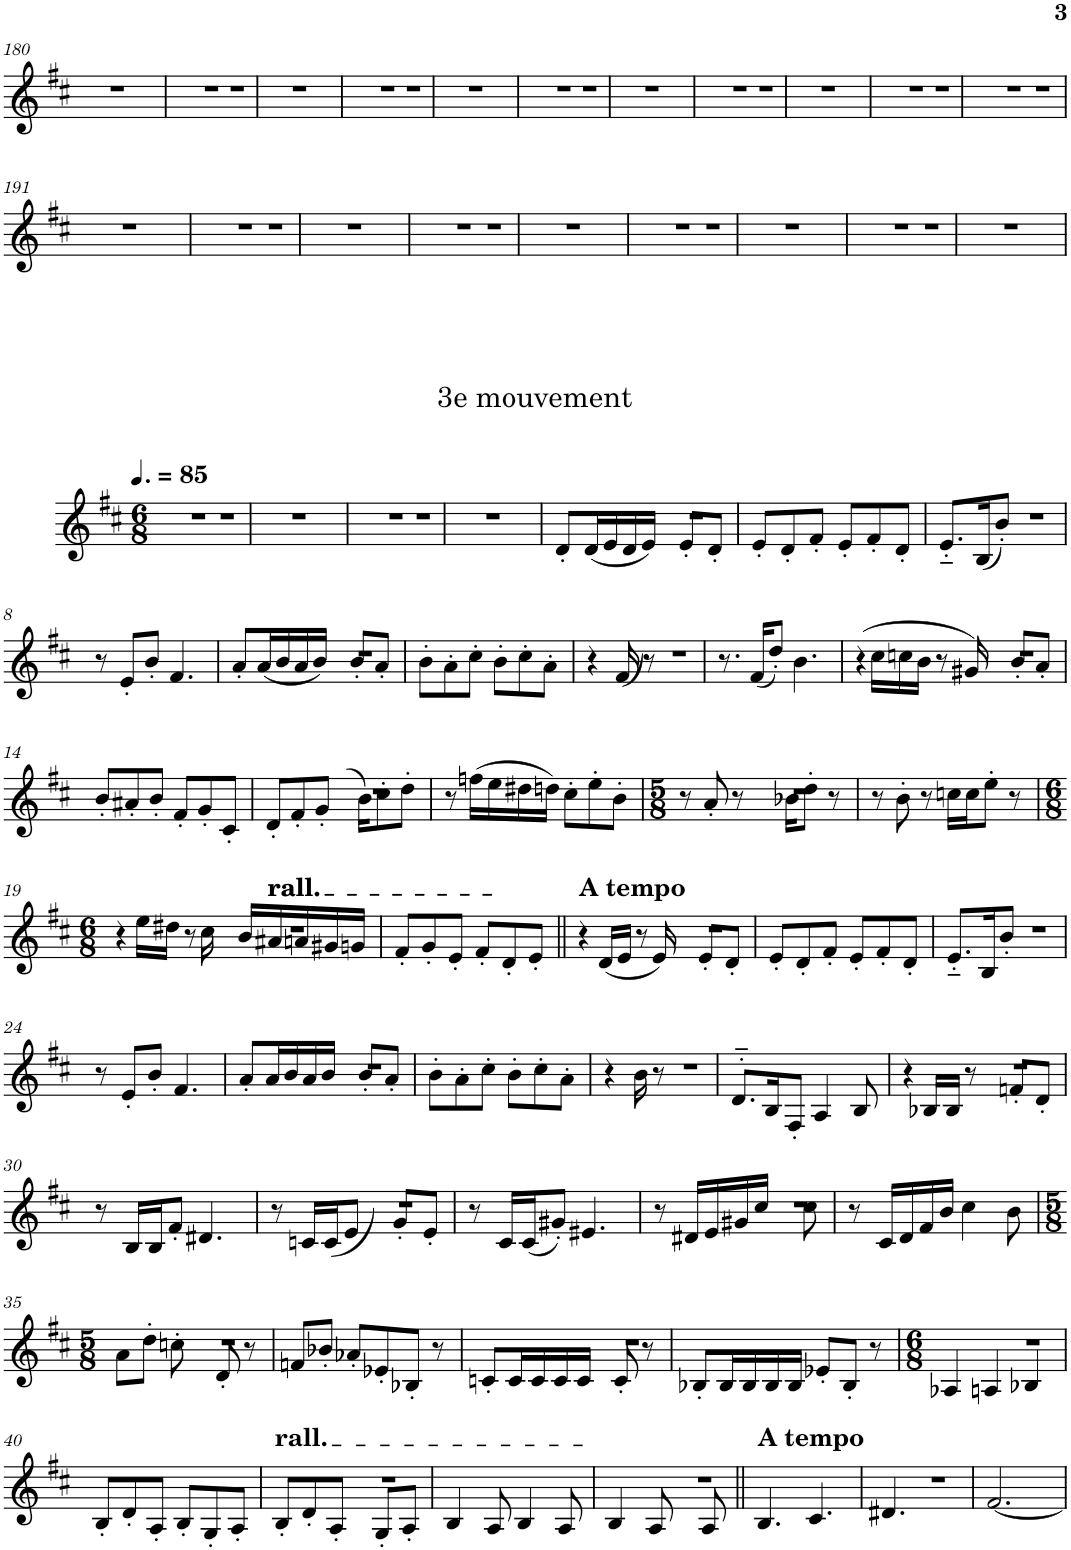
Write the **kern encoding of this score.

**kern
*part1
*staff1
*I"Hautbois
*I'Htbs.
!!LO:PB:g=z
*clefG2
*k[f#c#]
*M3/4
=180
2.r
=181
2.r
8%5r
=182
2.r
8r
=183
2.r
8%5r
=184
2.r
8r
=185
2.r
8%5r
=186
2.r
8r
=187
2.r
8%5r
=188
2.r
8r
=189
2.r
8%5r
=190
2.r
8r
8r
!!LO:LB:g=z
=191
2.r
8%5r
=192
2.r
4.r
=193
2.r
4.r
=194
2.r
4.r
=195
2.r
4.r
=196
2.r
4.r
=197
2.r
4.r
=198
2.r
4.r
=199
2.r
4.r
!!LO:LB:g=z
=1
*k[f#c#]
*M6/8
*MM127
2.r
4.r
=2
2.r
4.r
=3
2.r
4.r
=4
2.r
4.r
=5
8d'/L
(16d/L
16e/
16d/
16e/JJ)
4.r
8e'/L
8d'/J
=6
8e'/L
4.r
8d'/
8f#'/J
8e'/L
8f#'/
8d'/J
=7
8.e'~/L
(16B/K
8b'/J)
4.r
!!LO:LB:g=z
=8
8r
4.r
8e'/L
8b'/J
4.f#/
=9
8a'/L
(16a/L
16b/
16a/
16b/JJ)
4.r
8b'/L
8a'/J
=10
8b'\L
4.r
8a'\
8cc#'\J
8b'\L
8cc#'\
8a'\J
=11
4r
16f#/
8r
4.r
=12
8.r
4.r
(16f#/KL
8dd'/J)
4.b\
=13
4r
16cc#\LL
16ccn\
16b\JJ
8r
(16g#X/
4.r
8b'/L
8a'/J
!!LO:LB:g=z
=14
8b'/L
4.r
8a#X'/
8b'/J
8f#'/L
8g'/
8c#'/J
=15
8d'/L
8f#'/
8g'/J
4.r
(16b\KL
8cc#'\
8dd'\J
=16
8r
4.r
(16ffn\LL
16ee\
16dd#X\
16ddn\JJ)
8cc#'\L
8ee'\
8b'\J
=17
*M5/8
8r
8a'/
8r
4r
16b-X\KL
8dd'\J
8r
=18
8r
2r
8b'\
8r
16ccn\LL
16cc\J
8ee'\J
8r
!!LO:LB:g=z
=19
*M6/8
4r
16ee\LL
16dd#X\JJ
8r
!LO:TX:a:t=rall.
!LO:TX:a:t=rall.
16cc#\
4.r
16b/LL
16a#X/
16an/
16g#X/
16gn/JJ
=20
8f#'/L
4.r
8g'/
8e'/J
8f#'/L
8d'/
8e'/J
=21||
!LO:TX:a:B:t=A tempo
4r
(16d/LL
16e/JJ
8r
16e/)
4.r
8e'/L
8d'/J
=22
8e'/L
4.r
8d'/
8f#'/J
8e'/L
8f#'/
8d'/J
=23
8.e'~/L
16B/K
8b'/J
4.r
!!LO:LB:g=z
=24
8r
4.r
8e'/L
8b'/J
4.f#/
=25
8a'/L
16a/L
16b/
16a/
16b/JJ
4.r
8b'/L
8a'/J
=26
8b'\L
4.r
8a'\
8cc#'\J
8b'\L
8cc#'\
8a'\J
=27
4r
16b\
8r
4.r
=28
8.d'>~>/L
4.r
16B/K
8F#'/J
4A/
8B/
=29
4r
16B-X/LL
16B-/JJ
8r
4.r
8fn'/L
8d'/J
!!LO:LB:g=z
=30
8r
4.r
16B/LL
16B/J
8f#'/J
4.d#X/
=31
8r
16cn/LL
16c/J
8e/J
4.r
8g'/L
8e'/J
=32
8r
4.r
16c#/LL
(16c#/J
8g#X'/J)
4.e#X/
=33
8r
16d#X/LL
16e/
16g#X/
16cc#/JJ
4.r
8cc#\
=34
8r
4.r
16c#/LL
16d/
16f#/
16b/JJ
4cc#\
8b\
!!LO:LB:g=z
=35
*M5/8
8a\L
8dd'\J
8ccn'\
4r
8d'/
8r
=36
8fn/L
4.r
8b-X'/J
8a-X'/L
8e-X'/
8B-X'/J
8r
=37
8cn'/L
16c/L
16c/
16c/
16c/JJ
4r
8c'/
8r
=38
8B-X'/L
4.r
16B-/L
16B-/
16B-/
16B-/JJ
8e-X'/L
8B-'/J
8r
=39
*M6/8
4A-X/
4An/
4.r
4B-X/
!!LO:LB:g=z
=40
8B'/L
4.r
8d'/
8A'/J
8B'/L
8G'/
8A'/J
=41
!LO:TX:a:t=rall.
8B'/L
8d'/
8A'/J
4.r
8G'/L
8A'/J
=42
4B/
4.r
8A/
4B/
8A/
=43
4B/
8A/
4.r
8A/
=44||
!LO:TX:a:B:t=A tempo
4.B/
4.r
4.c#/
=45
4.d#X/
4.r
=46
[2.f#/
4.r
=
*-
